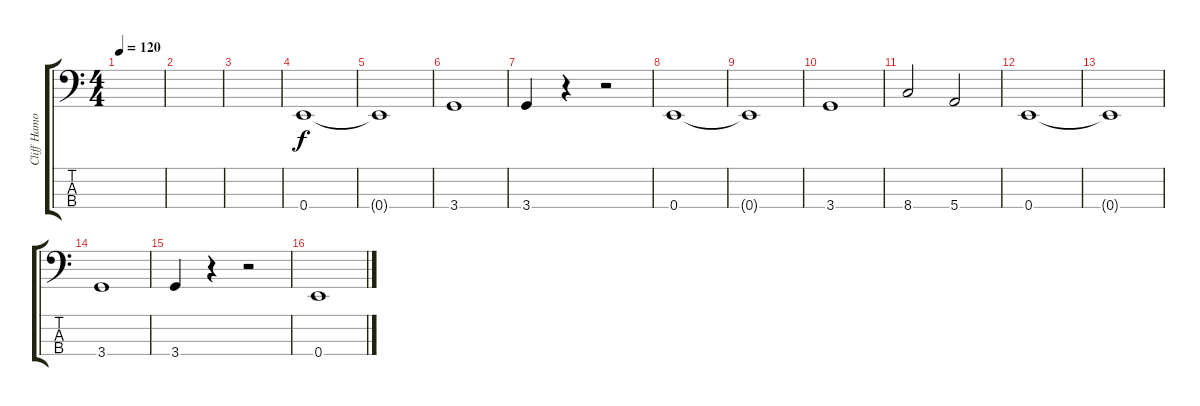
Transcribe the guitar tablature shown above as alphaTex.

\track ("Cliff Hamony" "Cliff Hamo") {instrument electricbassfinger}
\staff {score tabs}
\tuning (G2 D2 A1 E1) {hide}
\ts (4 4)
\tempo 120
\clef f4
\ks c
|
|
|
0.4.1 |
0.4{t}.1 |
3.4.1 |
3.4.4 r.4 r.2 |
0.4.1 |
0.4{t}.1 |
3.4.1 |
8.4.2 5.4.2 |
0.4.1 |
0.4{t}.1 |
3.4.1 |
3.4.4 r.4 r.2 |
0.4.1
